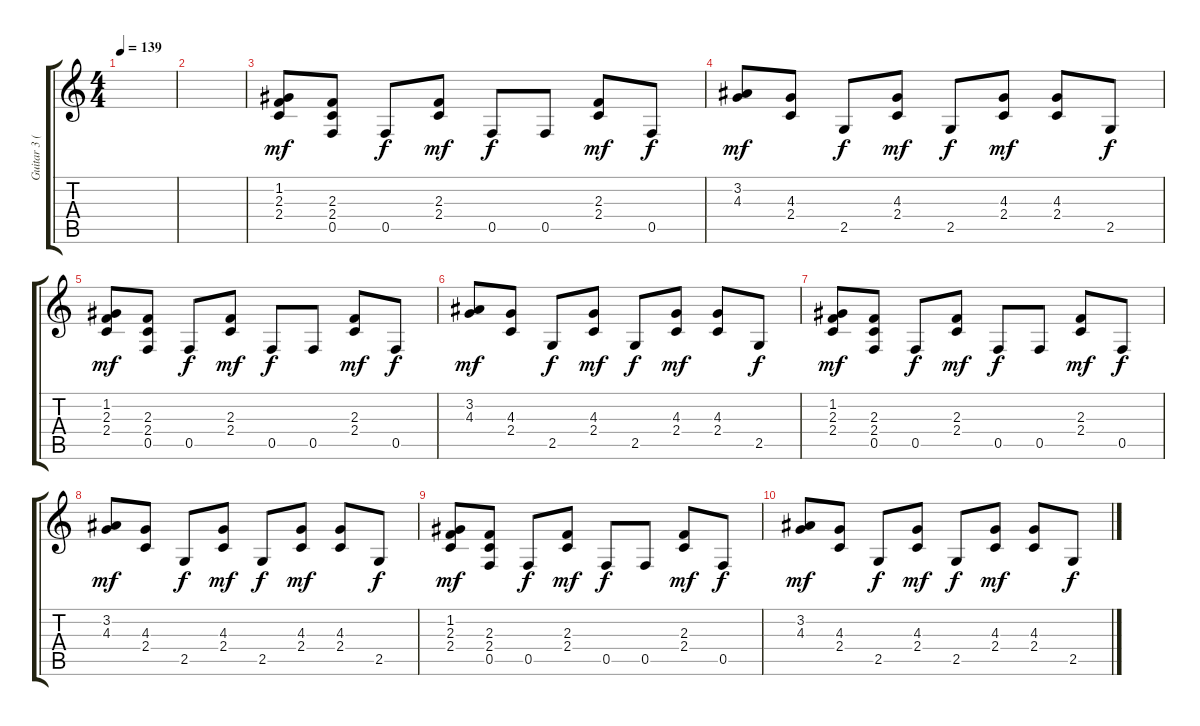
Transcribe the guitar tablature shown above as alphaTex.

\track ("Guitar 3 (Rhytm)" "Guitar 3 (") {instrument distortionguitar}
\staff {score tabs}
\tuning (C4 G3 Eb3 Bb2 F2 C2) {hide}
\ts (4 4)
\tempo 139
\clef g2
\ks c
|
|
(1.2 2.3 2.4).8{dy mf balance 3} (2.3 2.4 0.5).8 0.5.8{dy f} (2.3 2.4).8{dy mf} 0.5.8{dy f} 0.5.8 (2.3 2.4).8{dy mf} 0.5.8{dy f} |
(3.2 4.3).8{dy mf} (4.3 2.4).8 2.5.8{dy f} (4.3 2.4).8{dy mf} 2.5.8{dy f} (4.3 2.4).8{dy mf} (4.3 2.4).8 2.5.8{dy f} |
(1.2 2.3 2.4).8{dy mf} (2.3 2.4 0.5).8 0.5.8{dy f} (2.3 2.4).8{dy mf} 0.5.8{dy f} 0.5.8 (2.3 2.4).8{dy mf} 0.5.8{dy f} |
(3.2 4.3).8{dy mf} (4.3 2.4).8 2.5.8{dy f} (4.3 2.4).8{dy mf} 2.5.8{dy f} (4.3 2.4).8{dy mf} (4.3 2.4).8 2.5.8{dy f} |
(1.2 2.3 2.4).8{dy mf} (2.3 2.4 0.5).8 0.5.8{dy f} (2.3 2.4).8{dy mf} 0.5.8{dy f} 0.5.8 (2.3 2.4).8{dy mf} 0.5.8{dy f} |
(3.2 4.3).8{dy mf} (4.3 2.4).8 2.5.8{dy f} (4.3 2.4).8{dy mf} 2.5.8{dy f} (4.3 2.4).8{dy mf} (4.3 2.4).8 2.5.8{dy f} |
(1.2 2.3 2.4).8{dy mf} (2.3 2.4 0.5).8 0.5.8{dy f} (2.3 2.4).8{dy mf} 0.5.8{dy f} 0.5.8 (2.3 2.4).8{dy mf} 0.5.8{dy f} |
(3.2 4.3).8{dy mf} (4.3 2.4).8 2.5.8{dy f} (4.3 2.4).8{dy mf} 2.5.8{dy f} (4.3 2.4).8{dy mf} (4.3 2.4).8 2.5.8{dy f}
